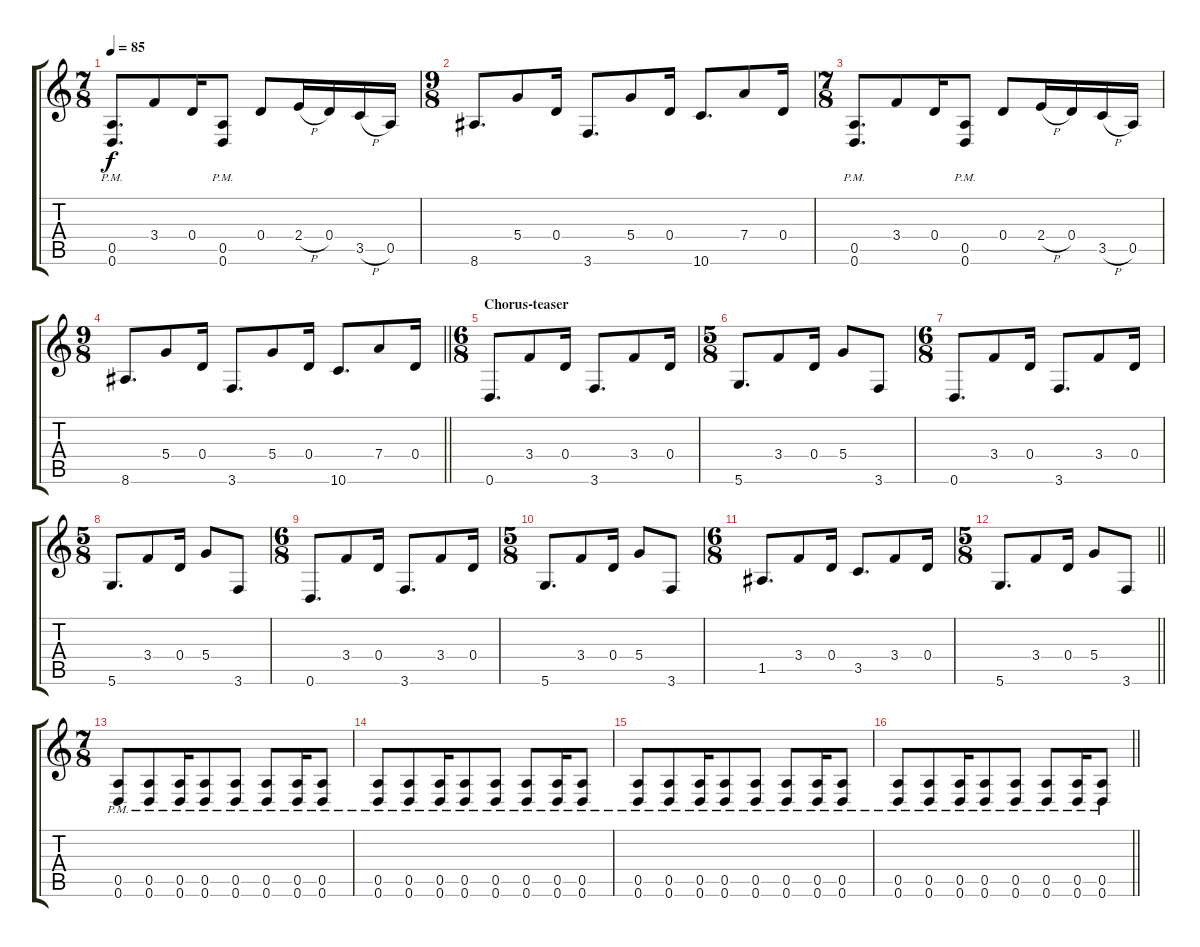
\track "" {instrument distortionguitar}
\staff {score tabs}
\tuning (E4 B3 G3 D3 A2 D2) {hide}
\ts (7 8)
\tempo 85
\clef g2
\ks c
(0.5{pm} 0.6{pm}).8{d dy f} 3.4.8 0.4.16 (0.5{pm} 0.6{pm}).8 0.4.8 2.4{h}.16 0.4.16 3.5{h}.16 0.5.16 |
\ts (9 8)
8.6.8{d} 5.4.8 0.4.16 3.6.8{d} 5.4.8 0.4.16 10.6.8{d} 7.4.8 0.4.16 |
\ts (7 8)
(0.5{pm} 0.6{pm}).8{d} 3.4.8 0.4.16 (0.5{pm} 0.6{pm}).8 0.4.8 2.4{h}.16 0.4.16 3.5{h}.16 0.5.16 |
\ts (9 8)
\barLineRight lightlight
8.6.8{d} 5.4.8 0.4.16 3.6.8{d} 5.4.8 0.4.16 10.6.8{d} 7.4.8 0.4.16 |
\ts (6 8)
\section ("" "Chorus-teaser")
0.6.8{d} 3.4.8 0.4.16 3.6.8{d} 3.4.8 0.4.16 |
\ts (5 8)
5.6.8{d} 3.4.8 0.4.16 5.4.8 3.6.8 |
\ts (6 8)
0.6.8{d} 3.4.8 0.4.16 3.6.8{d} 3.4.8 0.4.16 |
\ts (5 8)
5.6.8{d} 3.4.8 0.4.16 5.4.8 3.6.8 |
\ts (6 8)
0.6.8{d} 3.4.8 0.4.16 3.6.8{d} 3.4.8 0.4.16 |
\ts (5 8)
5.6.8{d} 3.4.8 0.4.16 5.4.8 3.6.8 |
\ts (6 8)
1.5.8{d} 3.4.8 0.4.16 3.5.8{d} 3.4.8 0.4.16 |
\ts (5 8)
\barLineRight lightlight
5.6.8{d} 3.4.8 0.4.16 5.4.8 3.6.8 |
\ts (7 8)
\section ("" "")
(0.5{pm} 0.6{pm}).8 (0.5{pm} 0.6{pm}).8 (0.5{pm} 0.6{pm}).16 (0.5{pm} 0.6{pm}).8 (0.5{pm} 0.6{pm}).8 (0.5{pm} 0.6{pm}).8 (0.5{pm} 0.6{pm}).16 (0.5{pm} 0.6{pm}).8 |
(0.5{pm} 0.6{pm}).8 (0.5{pm} 0.6{pm}).8 (0.5{pm} 0.6{pm}).16 (0.5{pm} 0.6{pm}).8 (0.5{pm} 0.6{pm}).8 (0.5{pm} 0.6{pm}).8 (0.5{pm} 0.6{pm}).16 (0.5{pm} 0.6{pm}).8 |
(0.5{pm} 0.6{pm}).8 (0.5{pm} 0.6{pm}).8 (0.5{pm} 0.6{pm}).16 (0.5{pm} 0.6{pm}).8 (0.5{pm} 0.6{pm}).8 (0.5{pm} 0.6{pm}).8 (0.5{pm} 0.6{pm}).16 (0.5{pm} 0.6{pm}).8 |
\barLineRight lightlight
(0.5{pm} 0.6{pm}).8 (0.5{pm} 0.6{pm}).8 (0.5{pm} 0.6{pm}).16 (0.5{pm} 0.6{pm}).8 (0.5{pm} 0.6{pm}).8 (0.5{pm} 0.6{pm}).8 (0.5{pm} 0.6{pm}).16 (0.5{pm} 0.6{pm}).8
